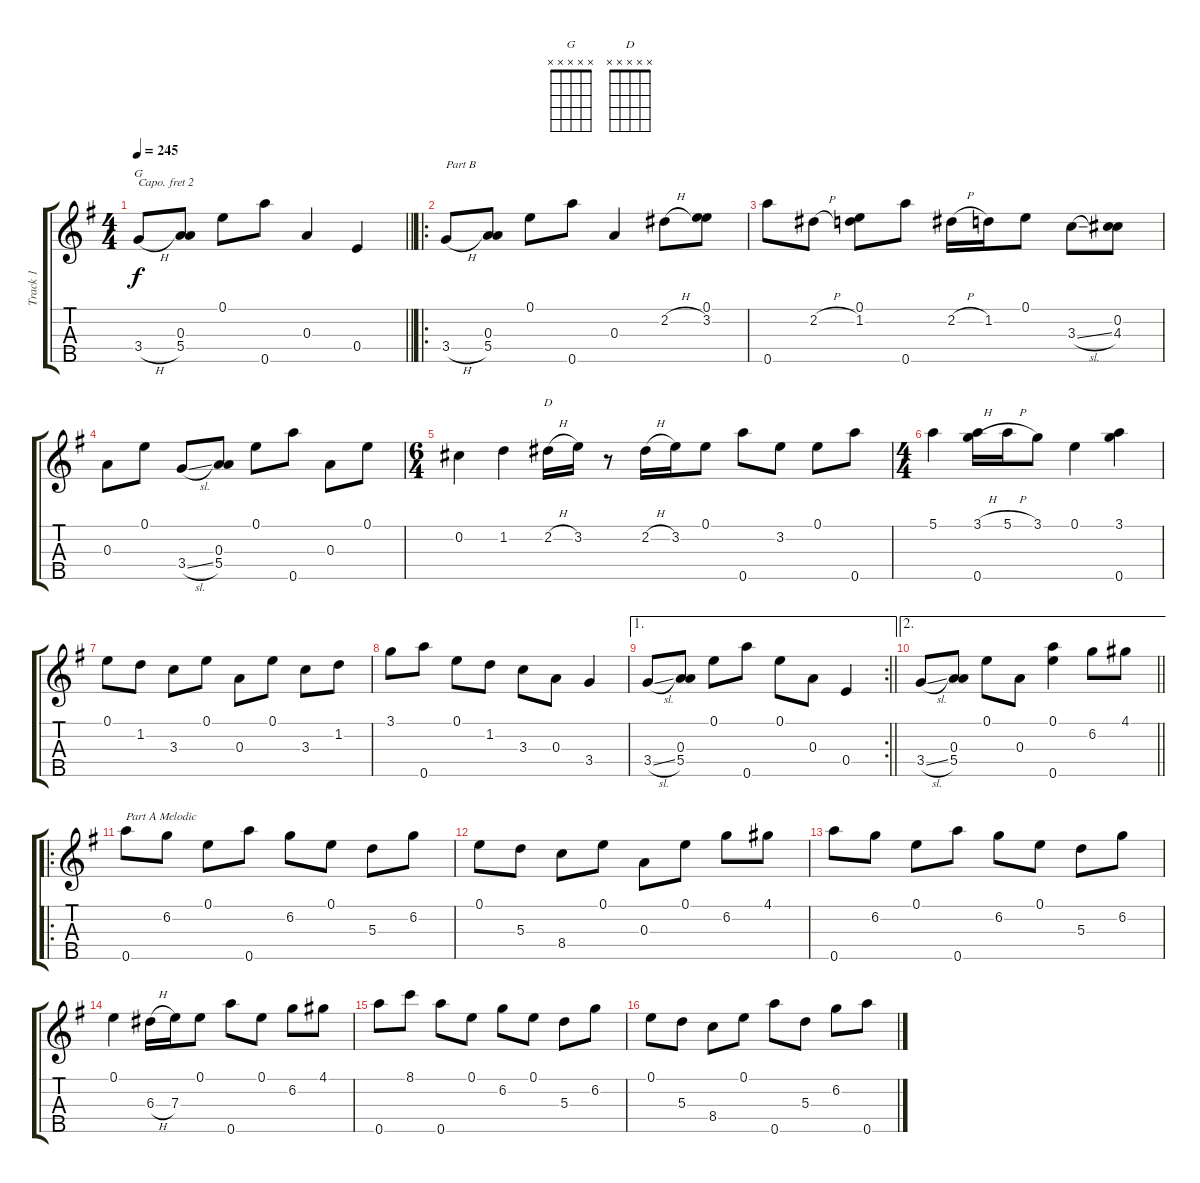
\track ("Track 1" "Track 1") {instrument banjo}
\staff {score tabs}
\capo 2
\tuning (D4 B3 G3 D3 G4) {hide}
\displaytranspose 12
\chord ("G" x x x x x)
\chord ("D" x x x x x)
\ts (4 4)
\tempo 245
\clef g2
\barLineRight lightlight
\ks g
3.4{h}.8{ch "G" dy f} (0.3 5.4).8 0.1.8 0.5.8 0.3.4 0.4.4 |
\ro
3.4{h}.8{txt "Part B"} (0.3 5.4).8 0.1.8 0.5.8 0.3.4 2.2{h}.8 (0.1 3.2).8 |
0.5.8 2.2{h}.8 (0.1 1.2).8 0.5.8 2.2{h}.16 1.2.16 0.1.8 3.3{sl}.8 (0.2 4.3).8 |
0.3.8 0.1.8 3.4{sl}.8 (0.3 5.4).8 0.1.8 0.5.8 0.3.8 0.1.8 |
\ts (6 4)
0.2.4 1.2.4 2.2{h}.16{ch "D"} 3.2.16 r.8 2.2{h}.16 3.2.16 0.1.8 0.5.8 3.2.8 0.1.8 0.5.8 |
\ts (4 4)
5.1.4 (3.1{h} 0.5).16 5.1{h}.16 3.1.8 0.1.4 (3.1 0.5).4 |
0.1.8 1.2.8 3.3.8 0.1.8 0.3.8 0.1.8 3.3.8 1.2.8 |
3.1.8 0.5.8 0.1.8 1.2.8 3.3.8 0.3.8 3.4.4 |
\ae 1
\rc 2
\barLineRight lightlight
3.4{sl}.8 (0.3 5.4).8 0.1.8 0.5.8 0.1.8 0.3.8 0.4.4 |
\ae 2
\barLineRight lightlight
3.4{sl}.8 (0.3 5.4).8 0.1.8 0.3.8 (0.1 0.5).4 6.2.8 4.1.8 |
\ro
0.5.8{txt "Part A Melodic"} 6.2.8 0.1.8 0.5.8 6.2.8 0.1.8 5.3.8 6.2.8 |
0.1.8 5.3.8 8.4.8 0.1.8 0.3.8 0.1.8 6.2.8 4.1.8 |
0.5.8 6.2.8 0.1.8 0.5.8 6.2.8 0.1.8 5.3.8 6.2.8 |
0.1.4 6.3{h}.16 7.3.16 0.1.8 0.5.8 0.1.8 6.2.8 4.1.8 |
0.5.8 8.1.8 0.5.8 0.1.8 6.2.8 0.1.8 5.3.8 6.2.8 |
0.1.8 5.3.8 8.4.8 0.1.8 0.5.8 5.3.8 6.2.8 0.5.8
